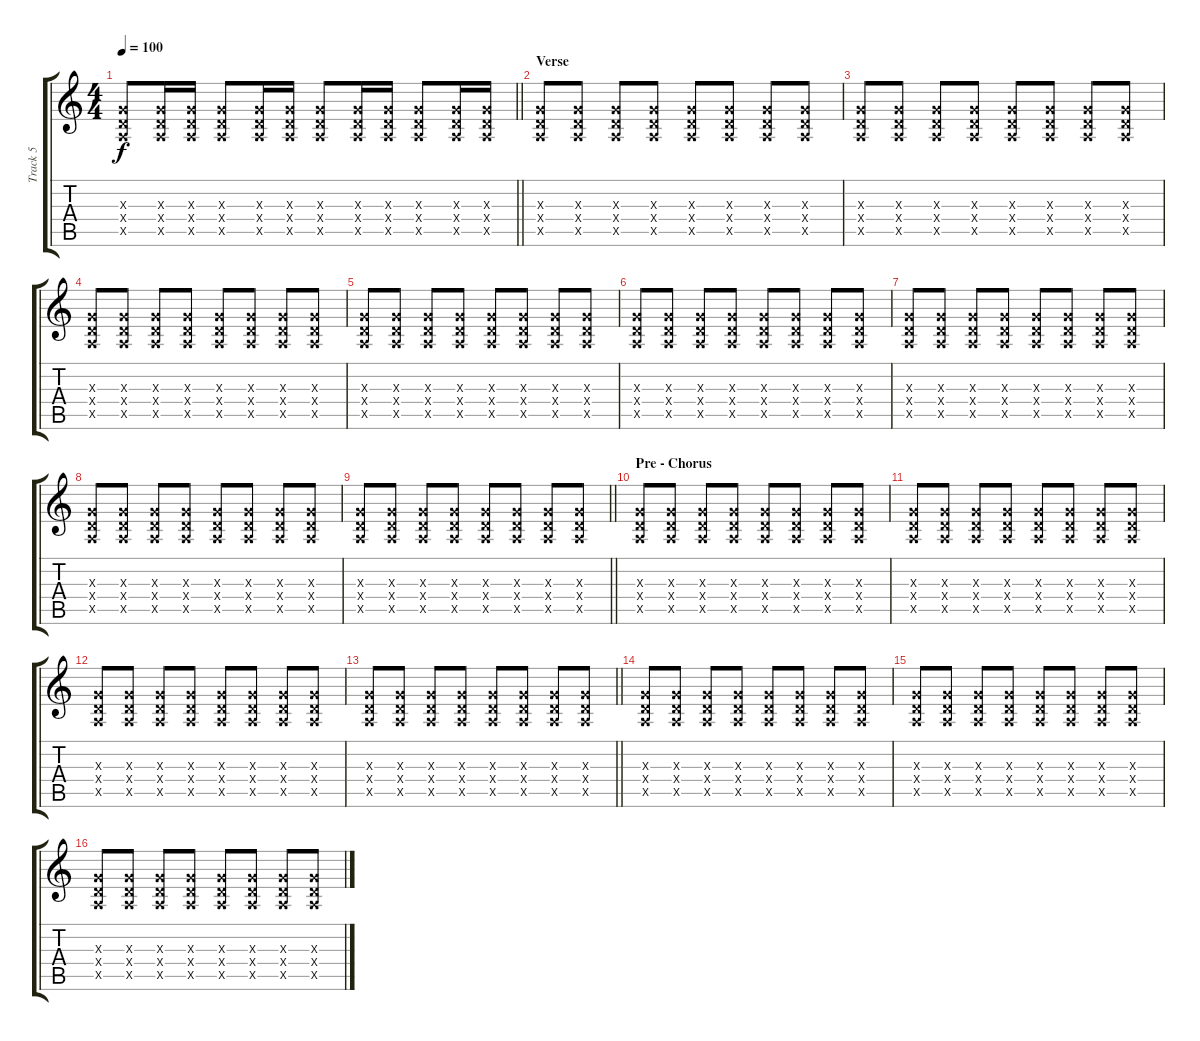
\track ("Track 5" "Track 5") {instrument electricguitarclean}
\staff {score tabs}
\tuning (E4 B3 G3 D3 A2 E2) {hide}
\ts (4 4)
\tempo 100
\clef g2
\barLineRight lightlight
\ks c
(0.3{x} 0.4{x} 0.5{x}).8{dy f} (0.3{x} 0.4{x} 0.5{x}).16 (0.3{x} 0.4{x} 0.5{x}).16 (0.3{x} 0.4{x} 0.5{x}).8 (0.3{x} 0.4{x} 0.5{x}).16 (0.3{x} 0.4{x} 0.5{x}).16 (0.3{x} 0.4{x} 0.5{x}).8 (0.3{x} 0.4{x} 0.5{x}).16 (0.3{x} 0.4{x} 0.5{x}).16 (0.3{x} 0.4{x} 0.5{x}).8 (0.3{x} 0.4{x} 0.5{x}).16 (0.3{x} 0.4{x} 0.5{x}).16 |
\section ("" "Verse")
(0.3{x} 0.4{x} 0.5{x}).8 (0.3{x} 0.4{x} 0.5{x}).8 (0.3{x} 0.4{x} 0.5{x}).8 (0.3{x} 0.4{x} 0.5{x}).8 (0.3{x} 0.4{x} 0.5{x}).8 (0.3{x} 0.4{x} 0.5{x}).8 (0.3{x} 0.4{x} 0.5{x}).8 (0.3{x} 0.4{x} 0.5{x}).8 |
(0.3{x} 0.4{x} 0.5{x}).8 (0.3{x} 0.4{x} 0.5{x}).8 (0.3{x} 0.4{x} 0.5{x}).8 (0.3{x} 0.4{x} 0.5{x}).8 (0.3{x} 0.4{x} 0.5{x}).8 (0.3{x} 0.4{x} 0.5{x}).8 (0.3{x} 0.4{x} 0.5{x}).8 (0.3{x} 0.4{x} 0.5{x}).8 |
(0.3{x} 0.4{x} 0.5{x}).8 (0.3{x} 0.4{x} 0.5{x}).8 (0.3{x} 0.4{x} 0.5{x}).8 (0.3{x} 0.4{x} 0.5{x}).8 (0.3{x} 0.4{x} 0.5{x}).8 (0.3{x} 0.4{x} 0.5{x}).8 (0.3{x} 0.4{x} 0.5{x}).8 (0.3{x} 0.4{x} 0.5{x}).8 |
(0.3{x} 0.4{x} 0.5{x}).8 (0.3{x} 0.4{x} 0.5{x}).8 (0.3{x} 0.4{x} 0.5{x}).8 (0.3{x} 0.4{x} 0.5{x}).8 (0.3{x} 0.4{x} 0.5{x}).8 (0.3{x} 0.4{x} 0.5{x}).8 (0.3{x} 0.4{x} 0.5{x}).8 (0.3{x} 0.4{x} 0.5{x}).8 |
(0.3{x} 0.4{x} 0.5{x}).8 (0.3{x} 0.4{x} 0.5{x}).8 (0.3{x} 0.4{x} 0.5{x}).8 (0.3{x} 0.4{x} 0.5{x}).8 (0.3{x} 0.4{x} 0.5{x}).8 (0.3{x} 0.4{x} 0.5{x}).8 (0.3{x} 0.4{x} 0.5{x}).8 (0.3{x} 0.4{x} 0.5{x}).8 |
(0.3{x} 0.4{x} 0.5{x}).8 (0.3{x} 0.4{x} 0.5{x}).8 (0.3{x} 0.4{x} 0.5{x}).8 (0.3{x} 0.4{x} 0.5{x}).8 (0.3{x} 0.4{x} 0.5{x}).8 (0.3{x} 0.4{x} 0.5{x}).8 (0.3{x} 0.4{x} 0.5{x}).8 (0.3{x} 0.4{x} 0.5{x}).8 |
(0.3{x} 0.4{x} 0.5{x}).8 (0.3{x} 0.4{x} 0.5{x}).8 (0.3{x} 0.4{x} 0.5{x}).8 (0.3{x} 0.4{x} 0.5{x}).8 (0.3{x} 0.4{x} 0.5{x}).8 (0.3{x} 0.4{x} 0.5{x}).8 (0.3{x} 0.4{x} 0.5{x}).8 (0.3{x} 0.4{x} 0.5{x}).8 |
\barLineRight lightlight
(0.3{x} 0.4{x} 0.5{x}).8 (0.3{x} 0.4{x} 0.5{x}).8 (0.3{x} 0.4{x} 0.5{x}).8 (0.3{x} 0.4{x} 0.5{x}).8 (0.3{x} 0.4{x} 0.5{x}).8 (0.3{x} 0.4{x} 0.5{x}).8 (0.3{x} 0.4{x} 0.5{x}).8 (0.3{x} 0.4{x} 0.5{x}).8 |
\section ("" "Pre - Chorus")
(0.3{x} 0.4{x} 0.5{x}).8 (0.3{x} 0.4{x} 0.5{x}).8 (0.3{x} 0.4{x} 0.5{x}).8 (0.3{x} 0.4{x} 0.5{x}).8 (0.3{x} 0.4{x} 0.5{x}).8 (0.3{x} 0.4{x} 0.5{x}).8 (0.3{x} 0.4{x} 0.5{x}).8 (0.3{x} 0.4{x} 0.5{x}).8 |
(0.3{x} 0.4{x} 0.5{x}).8 (0.3{x} 0.4{x} 0.5{x}).8 (0.3{x} 0.4{x} 0.5{x}).8 (0.3{x} 0.4{x} 0.5{x}).8 (0.3{x} 0.4{x} 0.5{x}).8 (0.3{x} 0.4{x} 0.5{x}).8 (0.3{x} 0.4{x} 0.5{x}).8 (0.3{x} 0.4{x} 0.5{x}).8 |
(0.3{x} 0.4{x} 0.5{x}).8 (0.3{x} 0.4{x} 0.5{x}).8 (0.3{x} 0.4{x} 0.5{x}).8 (0.3{x} 0.4{x} 0.5{x}).8 (0.3{x} 0.4{x} 0.5{x}).8 (0.3{x} 0.4{x} 0.5{x}).8 (0.3{x} 0.4{x} 0.5{x}).8 (0.3{x} 0.4{x} 0.5{x}).8 |
\barLineRight lightlight
(0.3{x} 0.4{x} 0.5{x}).8 (0.3{x} 0.4{x} 0.5{x}).8 (0.3{x} 0.4{x} 0.5{x}).8 (0.3{x} 0.4{x} 0.5{x}).8 (0.3{x} 0.4{x} 0.5{x}).8 (0.3{x} 0.4{x} 0.5{x}).8 (0.3{x} 0.4{x} 0.5{x}).8 (0.3{x} 0.4{x} 0.5{x}).8 |
(0.3{x} 0.4{x} 0.5{x}).8 (0.3{x} 0.4{x} 0.5{x}).8 (0.3{x} 0.4{x} 0.5{x}).8 (0.3{x} 0.4{x} 0.5{x}).8 (0.3{x} 0.4{x} 0.5{x}).8 (0.3{x} 0.4{x} 0.5{x}).8 (0.3{x} 0.4{x} 0.5{x}).8 (0.3{x} 0.4{x} 0.5{x}).8 |
(0.3{x} 0.4{x} 0.5{x}).8 (0.3{x} 0.4{x} 0.5{x}).8 (0.3{x} 0.4{x} 0.5{x}).8 (0.3{x} 0.4{x} 0.5{x}).8 (0.3{x} 0.4{x} 0.5{x}).8 (0.3{x} 0.4{x} 0.5{x}).8 (0.3{x} 0.4{x} 0.5{x}).8 (0.3{x} 0.4{x} 0.5{x}).8 |
(0.3{x} 0.4{x} 0.5{x}).8 (0.3{x} 0.4{x} 0.5{x}).8 (0.3{x} 0.4{x} 0.5{x}).8 (0.3{x} 0.4{x} 0.5{x}).8 (0.3{x} 0.4{x} 0.5{x}).8 (0.3{x} 0.4{x} 0.5{x}).8 (0.3{x} 0.4{x} 0.5{x}).8 (0.3{x} 0.4{x} 0.5{x}).8
